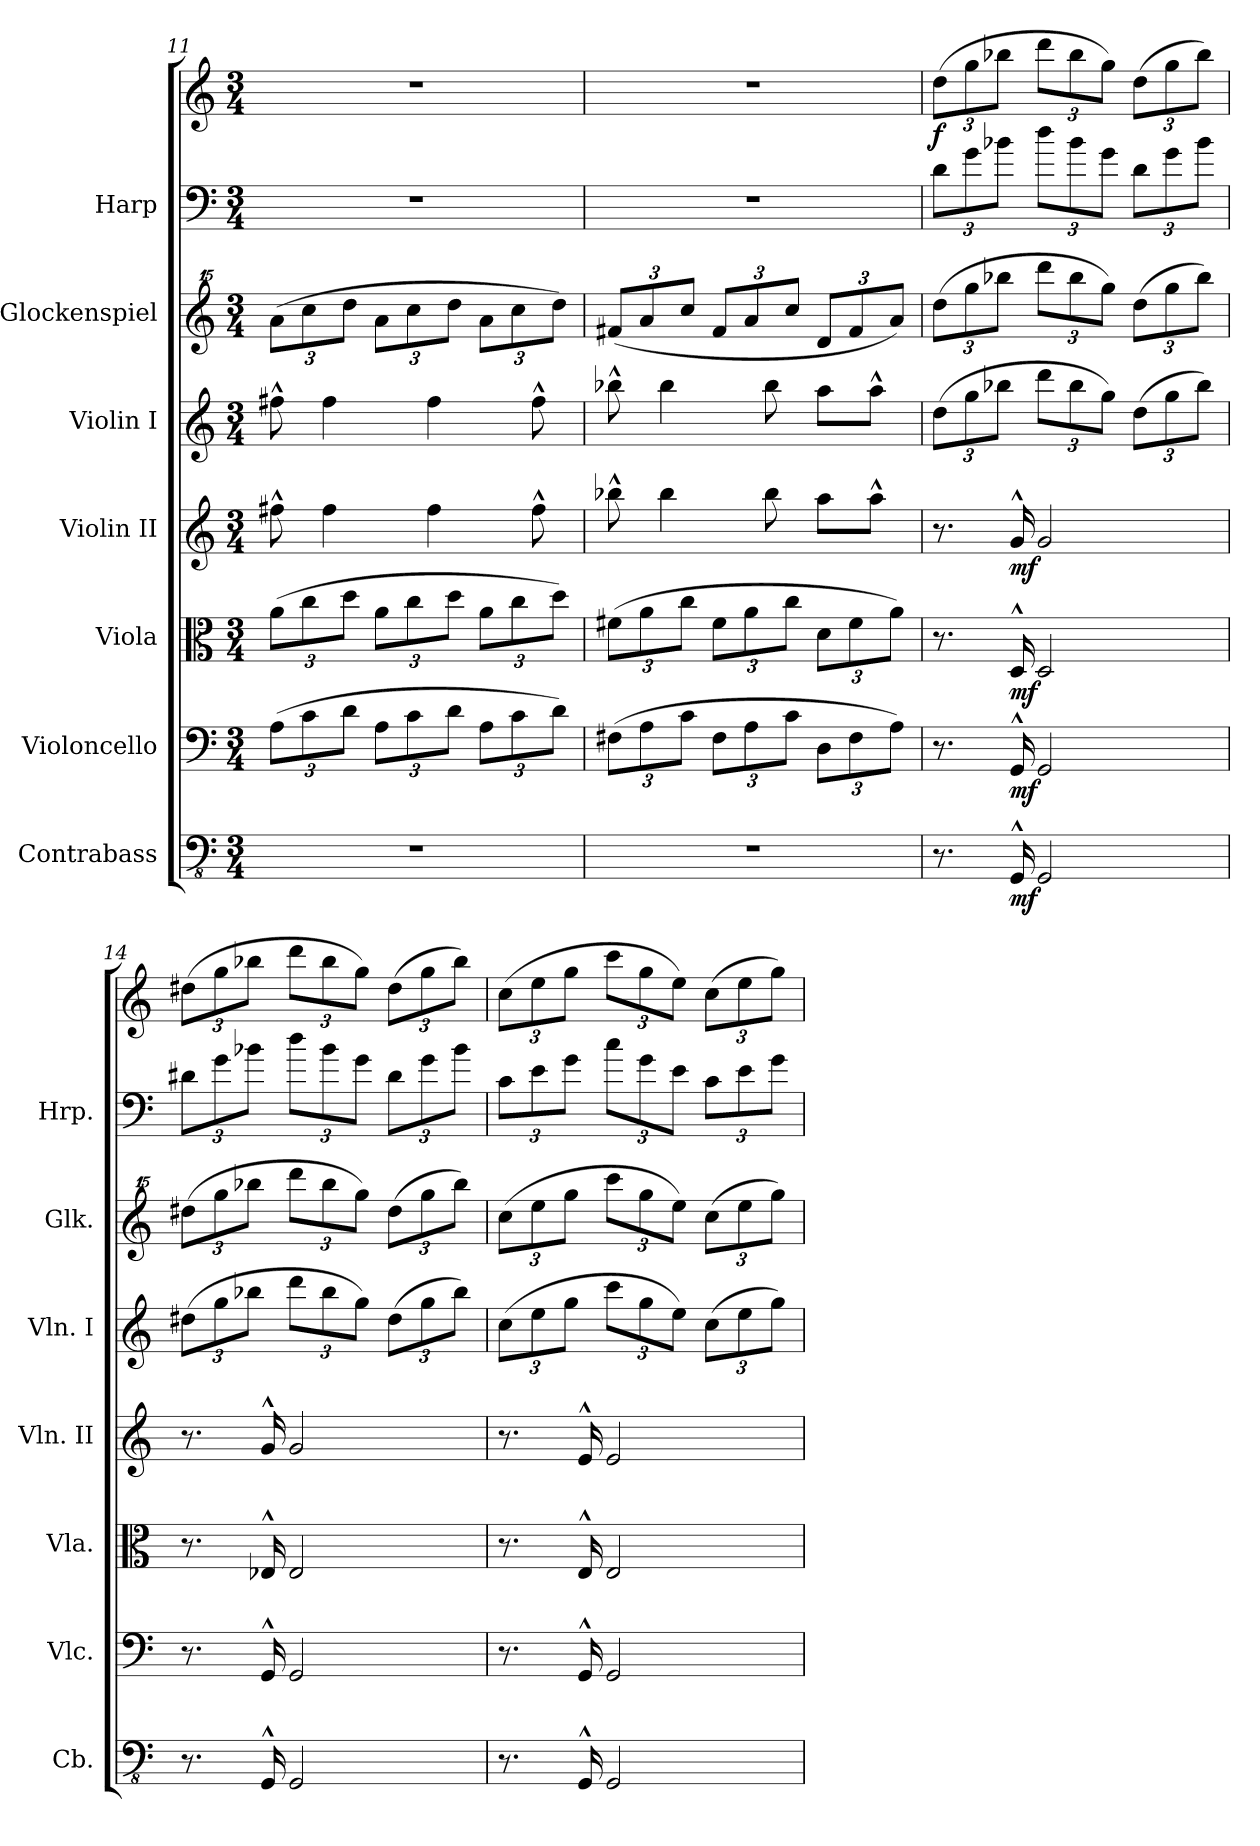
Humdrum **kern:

**kern	**dynam	**kern	**dynam	**kern	**dynam	**kern	**dynam	**kern	**kern	**kern	**kern	**dynam
*part7	*part7	*part6	*part6	*part5	*part5	*part4	*part4	*part3	*part2	*part1	*part1	*part1
*staff8	*staff8	*staff7	*staff7	*staff6	*staff6	*staff5	*staff5	*staff4	*staff3	*staff2	*staff1	*staff1/2
*I"Contrabass	*	*I"Violoncello	*	*I"Viola	*	*I"Violin II	*	*I"Violin I	*I"Glockenspiel	*I"Harp	*	*
*I'Cb.	*	*I'Vlc.	*	*I'Vla.	*	*I'Vln. II	*	*I'Vln. I	*I'Glk.	*I'Hrp.	*	*
*clefFv4	*	*clefF4	*	*clefC3	*	*clefG2	*	*clefG2	*clefG^^2	*clefF4	*clefG2	*
*k[]	*	*k[]	*	*k[]	*	*k[]	*	*k[]	*k[]	*k[]	*k[]	*
*M3/4	*	*M3/4	*	*M3/4	*	*M3/4	*	*M3/4	*M3/4	*M3/4	*M3/4	*
*	*	*Xbrackettup	*	*Xbrackettup	*	*	*	*	*Xbrackettup	*	*	*
=11	=11	=11	=11	=11	=11	=11	=11	=11	=11	=11	=11	=11
2.r	.	(12A\L	.	(12a\L	.	8ff#X^^\	.	8ff#X^^\	(12aaa\L	2.r	2.r	.
.	.	12c\	.	12cc\	.	.	.	.	12cccc\	.	.	.
.	.	.	.	.	.	4ff#\	.	4ff#\	.	.	.	.
.	.	12d\J	.	12dd\J	.	.	.	.	12dddd\J	.	.	.
.	.	12A\L	.	12a\L	.	.	.	.	12aaa\L	.	.	.
.	.	12c\	.	12cc\	.	.	.	.	12cccc\	.	.	.
.	.	.	.	.	.	4ff#\	.	4ff#\	.	.	.	.
.	.	12d\J	.	12dd\J	.	.	.	.	12dddd\J	.	.	.
.	.	12A\L	.	12a\L	.	.	.	.	12aaa\L	.	.	.
.	.	12c\	.	12cc\	.	.	.	.	12cccc\	.	.	.
.	.	.	.	.	.	8ff#^^\	.	8ff#^^\	.	.	.	.
.	.	12d\J)	.	12dd\J)	.	.	.	.	12dddd\J)	.	.	.
=12	=12	=12	=12	=12	=12	=12	=12	=12	=12	=12	=12	=12
2.r	.	(12F#X\L	.	(12f#X\L	.	8bb-X^^\	.	8bb-X^^\	(12fff#X/L	2.r	2.r	.
.	.	12A\	.	12a\	.	.	.	.	12aaa/	.	.	.
.	.	.	.	.	.	4bb-\	.	4bb-\	.	.	.	.
.	.	12c\J	.	12cc\J	.	.	.	.	12cccc/J	.	.	.
.	.	12F#\L	.	12f#\L	.	.	.	.	12fff#/L	.	.	.
.	.	12A\	.	12a\	.	.	.	.	12aaa/	.	.	.
.	.	.	.	.	.	8bb-\	.	8bb-\	.	.	.	.
.	.	12c\J	.	12cc\J	.	.	.	.	12cccc/J	.	.	.
.	.	12D\L	.	12d\L	.	8aa\L	.	8aa\L	12ddd/L	.	.	.
.	.	12F#\	.	12f#\	.	.	.	.	12fff#/	.	.	.
.	.	.	.	.	.	8aa^^\J	.	8aa^^\J	.	.	.	.
.	.	12A\J)	.	12a\J)	.	.	.	.	12aaa/J)	.	.	.
!!LO:PB:g=z
=13	=13	=13	=13	=13	=13	=13	=13	=13	=13	=13	=13	=13
*	*	*	*	*	*	*	*	*Xbrackettup	*	*Xbrackettup	*Xbrackettup	*
!	!	!	!	!	!	!	!	!	!	!	!	!LO:DY:b
8.r	.	8.r	.	8.r	.	8.r	.	(12dd\L	(12dddd\L	12d\L	(12dd\L	f
.	.	.	.	.	.	.	.	12gg\	12gggg\	12g\	12gg\	.
.	.	.	.	.	.	.	.	12bb-X\J	12bbbb-X\J	12b-X\J	12bb-X\J	.
!	!LO:DY:b	!	!LO:DY:b	!	!LO:DY:b	!	!LO:DY:b	!	!	!	!	!
16GGG^^/	mf	16GG^^/	mf	16D^^/	mf	16g^^/	mf	.	.	.	.	.
2GGG/	.	2GG/	.	2D/	.	2g/	.	12ddd\L	12ddddd\L	12dd\L	12ddd\L	.
.	.	.	.	.	.	.	.	12bb-\	12bbbb-\	12b-\	12bb-\	.
.	.	.	.	.	.	.	.	12gg\J)	12gggg\J)	12g\J	12gg\J)	.
.	.	.	.	.	.	.	.	(12dd\L	(12dddd\L	12d\L	(12dd\L	.
.	.	.	.	.	.	.	.	12gg\	12gggg\	12g\	12gg\	.
.	.	.	.	.	.	.	.	12bb-\J)	12bbbb-\J)	12b-\J	12bb-\J)	.
!!LO:PB:g=z
=14	=14	=14	=14	=14	=14	=14	=14	=14	=14	=14	=14	=14
8.r	.	8.r	.	8.r	.	8.r	.	(12dd#X\L	(12dddd#X\L	12d#X\L	(12dd#X\L	.
.	.	.	.	.	.	.	.	12gg\	12gggg\	12g\	12gg\	.
.	.	.	.	.	.	.	.	12bb-X\J	12bbbb-X\J	12b-X\J	12bb-X\J	.
16GGG^^/	.	16GG^^/	.	16E-X^^/	.	16g^^/	.	.	.	.	.	.
2GGG/	.	2GG/	.	2E-/	.	2g/	.	12ddd\L	12ddddd\L	12dd\L	12ddd\L	.
.	.	.	.	.	.	.	.	12bb-\	12bbbb-\	12b-\	12bb-\	.
.	.	.	.	.	.	.	.	12gg\J)	12gggg\J)	12g\J	12gg\J)	.
.	.	.	.	.	.	.	.	(12dd#\L	(12dddd#\L	12d#\L	(12dd#\L	.
.	.	.	.	.	.	.	.	12gg\	12gggg\	12g\	12gg\	.
.	.	.	.	.	.	.	.	12bb-\J)	12bbbb-\J)	12b-\J	12bb-\J)	.
=15	=15	=15	=15	=15	=15	=15	=15	=15	=15	=15	=15	=15
8.r	.	8.r	.	8.r	.	8.r	.	(12cc\L	(12cccc\L	12c\L	(12cc\L	.
.	.	.	.	.	.	.	.	12ee\	12eeee\	12e\	12ee\	.
.	.	.	.	.	.	.	.	12gg\J	12gggg\J	12g\J	12gg\J	.
16GGG^^/	.	16GG^^/	.	16E^^/	.	16e^^/	.	.	.	.	.	.
2GGG/	.	2GG/	.	2E/	.	2e/	.	12ccc\L	12ccccc\L	12cc\L	12ccc\L	.
.	.	.	.	.	.	.	.	12gg\	12gggg\	12g\	12gg\	.
.	.	.	.	.	.	.	.	12ee\J)	12eeee\J)	12e\J	12ee\J)	.
.	.	.	.	.	.	.	.	(12cc\L	(12cccc\L	12c\L	(12cc\L	.
.	.	.	.	.	.	.	.	12ee\	12eeee\	12e\	12ee\	.
.	.	.	.	.	.	.	.	12gg\J)	12gggg\J)	12g\J	12gg\J)	.
=	=	=	=	=	=	=	=	=	=	=	=	=
*-	*-	*-	*-	*-	*-	*-	*-	*-	*-	*-	*-	*-
